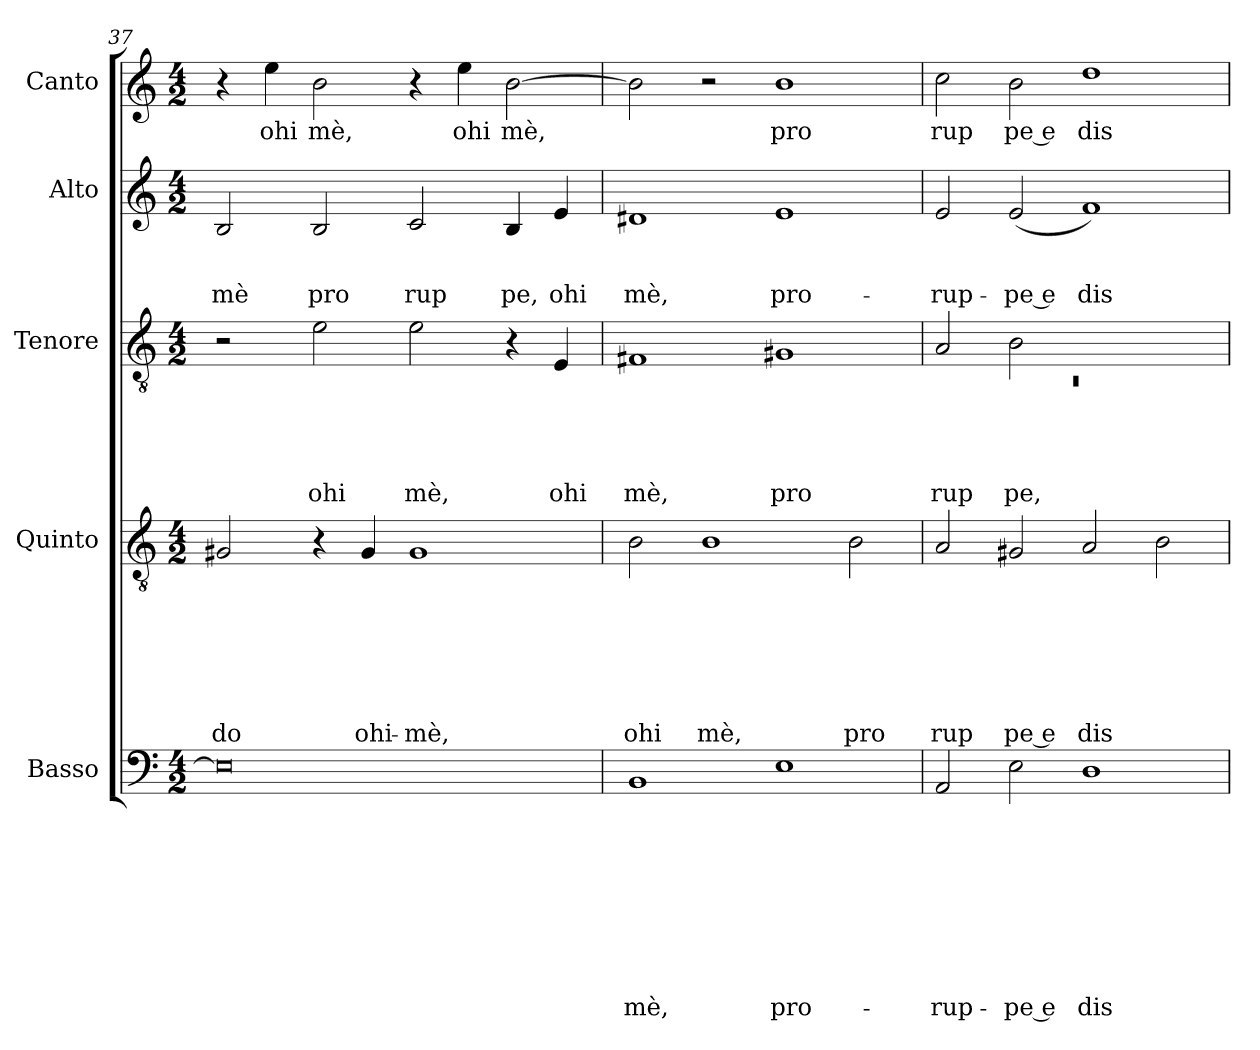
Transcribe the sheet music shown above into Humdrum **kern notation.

**kern	**text	**text	**text	**text	**text	**text	**text	**text	**text	**kern	**text	**text	**text	**text	**text	**text	**text	**kern	**text	**text	**text	**text	**text	**kern	**text	**text	**text	**kern	**text
*part5	*part5	*part5	*part5	*part5	*part5	*part5	*part5	*part5	*part5	*part4	*part4	*part4	*part4	*part4	*part4	*part4	*part4	*part3	*part3	*part3	*part3	*part3	*part3	*part2	*part2	*part2	*part2	*part1	*part1
*staff5	*staff5	*staff5	*staff5	*staff5	*staff5	*staff5	*staff5	*staff5	*staff5	*staff4	*staff4	*staff4	*staff4	*staff4	*staff4	*staff4	*staff4	*staff3	*staff3	*staff3	*staff3	*staff3	*staff3	*staff2	*staff2	*staff2	*staff2	*staff1	*staff1
*I"Basso	*	*	*	*	*	*	*	*	*	*I"Quinto	*	*	*	*	*	*	*	*I"Tenore	*	*	*	*	*	*I"Alto	*	*	*	*I"Canto	*
*I'Basso	*	*	*	*	*	*	*	*	*	*I'Quinto	*	*	*	*	*	*	*	*I'Tenore	*	*	*	*	*	*I'Alto	*	*	*	*I'Canto	*
*clefF4	*	*	*	*	*	*	*	*	*	*clefGv2	*	*	*	*	*	*	*	*clefGv2	*	*	*	*	*	*clefG2	*	*	*	*clefG2	*
*k[]	*	*	*	*	*	*	*	*	*	*k[]	*	*	*	*	*	*	*	*k[]	*	*	*	*	*	*k[]	*	*	*	*k[]	*
*C:	*	*	*	*	*	*	*	*	*	*C:	*	*	*	*	*	*	*	*C:	*	*	*	*	*	*C:	*	*	*	*C:	*
*M4/2	*	*	*	*	*	*	*	*	*	*M4/2	*	*	*	*	*	*	*	*M4/2	*	*	*	*	*	*M4/2	*	*	*	*M4/2	*
=37	=37	=37	=37	=37	=37	=37	=37	=37	=37	=37	=37	=37	=37	=37	=37	=37	=37	=37	=37	=37	=37	=37	=37	=37	=37	=37	=37	=37	=37
!	!	!	!	!	!	!	!	!	!	!	!	!	!	!	!	!	!LO:LY:b	!	!	!	!	!	!	!	!	!	!LO:LY:b	!	!
0E]	.	.	.	.	.	.	.	.	.	2G#X/	.	.	.	.	.	.	-do	2r	.	.	.	.	.	2B/	.	.	mè	4r	.
!	!	!	!	!	!	!	!	!	!	!	!	!	!	!	!	!	!	!	!	!	!	!	!	!	!	!	!	!	!LO:LY:b
.	.	.	.	.	.	.	.	.	.	.	.	.	.	.	.	.	.	.	.	.	.	.	.	.	.	.	.	4ee\	ohi
!	!	!	!	!	!	!	!	!	!	!	!	!	!	!	!	!	!	!	!	!	!	!	!LO:LY:b	!	!	!	!LO:LY:b	!	!LO:LY:b
.	.	.	.	.	.	.	.	.	.	4r	.	.	.	.	.	.	.	2e\	.	.	.	.	ohi	2B/	.	.	pro	2b\	mè,
!	!	!	!	!	!	!	!	!	!	!	!	!	!	!	!	!	!LO:LY:b	!	!	!	!	!	!	!	!	!	!	!	!
.	.	.	.	.	.	.	.	.	.	4G#/	.	.	.	.	.	.	ohi-	.	.	.	.	.	.	.	.	.	.	.	.
!	!	!	!	!	!	!	!	!	!	!	!	!	!	!	!	!	!LO:LY:b	!	!	!	!	!	!LO:LY:b	!	!	!	!LO:LY:b	!	!
.	.	.	.	.	.	.	.	.	.	1G#	.	.	.	.	.	.	-mè,	2e\	.	.	.	.	mè,	2c/	.	.	rup	4r	.
!	!	!	!	!	!	!	!	!	!	!	!	!	!	!	!	!	!	!	!	!	!	!	!	!	!	!	!	!	!LO:LY:b
.	.	.	.	.	.	.	.	.	.	.	.	.	.	.	.	.	.	.	.	.	.	.	.	.	.	.	.	4ee\	ohi
!	!	!	!	!	!	!	!	!	!	!	!	!	!	!	!	!	!	!	!	!	!	!	!	!	!	!	!LO:LY:b	!	!LO:LY:b
.	.	.	.	.	.	.	.	.	.	.	.	.	.	.	.	.	.	4r	.	.	.	.	.	4B/	.	.	pe,	[>2b\	mè,
!	!	!	!	!	!	!	!	!	!	!	!	!	!	!	!	!	!	!	!	!	!	!	!LO:LY:b	!	!	!	!LO:LY:b	!	!
.	.	.	.	.	.	.	.	.	.	.	.	.	.	.	.	.	.	4E/	.	.	.	.	ohi	4e/	.	.	ohi	.	.
!!LO:PB:g=z
=38	=38	=38	=38	=38	=38	=38	=38	=38	=38	=38	=38	=38	=38	=38	=38	=38	=38	=38	=38	=38	=38	=38	=38	=38	=38	=38	=38	=38	=38
!	!	!	!	!	!	!	!	!	!LO:LY:b	!	!	!	!	!	!	!	!LO:LY:b	!	!	!	!	!	!LO:LY:b	!	!	!	!LO:LY:b	!	!
1BB	.	.	.	.	.	.	.	.	-mè,	2B\	.	.	.	.	.	.	ohi	1F#X	.	.	.	.	mè,	1d#X	.	.	mè,	2b\]	.
!	!	!	!	!	!	!	!	!	!	!	!	!	!	!	!	!	!LO:LY:b	!	!	!	!	!	!	!	!	!	!	!	!
.	.	.	.	.	.	.	.	.	.	1B	.	.	.	.	.	.	mè,	.	.	.	.	.	.	.	.	.	.	2r	.
!	!	!	!	!	!	!	!	!	!LO:LY:b	!	!	!	!	!	!	!	!	!	!	!	!	!	!LO:LY:b	!	!	!	!LO:LY:b	!	!LO:LY:b
1E	.	.	.	.	.	.	.	.	pro-	.	.	.	.	.	.	.	.	1G#X	.	.	.	.	pro	1e	.	.	pro-	1b	pro
!	!	!	!	!	!	!	!	!	!	!	!	!	!	!	!	!	!LO:LY:b	!	!	!	!	!	!	!	!	!	!	!	!
.	.	.	.	.	.	.	.	.	.	2B\	.	.	.	.	.	.	pro	.	.	.	.	.	.	.	.	.	.	.	.
=39	=39	=39	=39	=39	=39	=39	=39	=39	=39	=39	=39	=39	=39	=39	=39	=39	=39	=39	=39	=39	=39	=39	=39	=39	=39	=39	=39	=39	=39
*	*	*	*	*	*	*	*	*	*	*	*	*	*	*	*	*	*	*^	*	*	*	*	*	*	*	*	*	*	*
!	!	!	!	!	!	!	!	!	!LO:LY:b	!	!	!	!	!	!	!	!LO:LY:b	!	!LO:N:vis=1	!	!	!	!	!LO:LY:b	!	!	!	!LO:LY:b	!	!LO:LY:b
2AA/	.	.	.	.	.	.	.	.	-rup-	2A/	.	.	.	.	.	.	rup	2A/	0rC	.	.	.	.	rup	2e/	.	.	-rup-	2cc\	rup
!	!	!	!	!	!	!	!	!	!LO:LY:b:rj	!	!	!	!	!	!	!	!LO:LY:b:rj	!	!	!	!	!	!	!LO:LY:b	!	!	!	!LO:LY:b:rj	!	!LO:LY:b:rj
2E\	.	.	.	.	.	.	.	.	-pe e	2G#X/	.	.	.	.	.	.	pe e	2B\	.	.	.	.	.	pe,	(<2e/	.	.	-pe e	2b\	pe e
!	!	!	!	!	!	!	!	!	!LO:LY:b	!	!	!	!	!	!	!	!LO:LY:b	!	!	!	!	!	!	!	!	!	!	!LO:LY:b	!	!LO:LY:b
1D	.	.	.	.	.	.	.	.	dis-	2A/	.	.	.	.	.	.	dis	1ryy	.	.	.	.	.	.	1f)	.	.	dis-	1dd	dis
.	.	.	.	.	.	.	.	.	.	2B\	.	.	.	.	.	.	.	.	.	.	.	.	.	.	.	.	.	.	.	.
*	*	*	*	*	*	*	*	*	*	*	*	*	*	*	*	*	*	*v	*v	*	*	*	*	*	*	*	*	*	*	*
=	=	=	=	=	=	=	=	=	=	=	=	=	=	=	=	=	=	=	=	=	=	=	=	=	=	=	=	=	=
*-	*-	*-	*-	*-	*-	*-	*-	*-	*-	*-	*-	*-	*-	*-	*-	*-	*-	*-	*-	*-	*-	*-	*-	*-	*-	*-	*-	*-	*-
